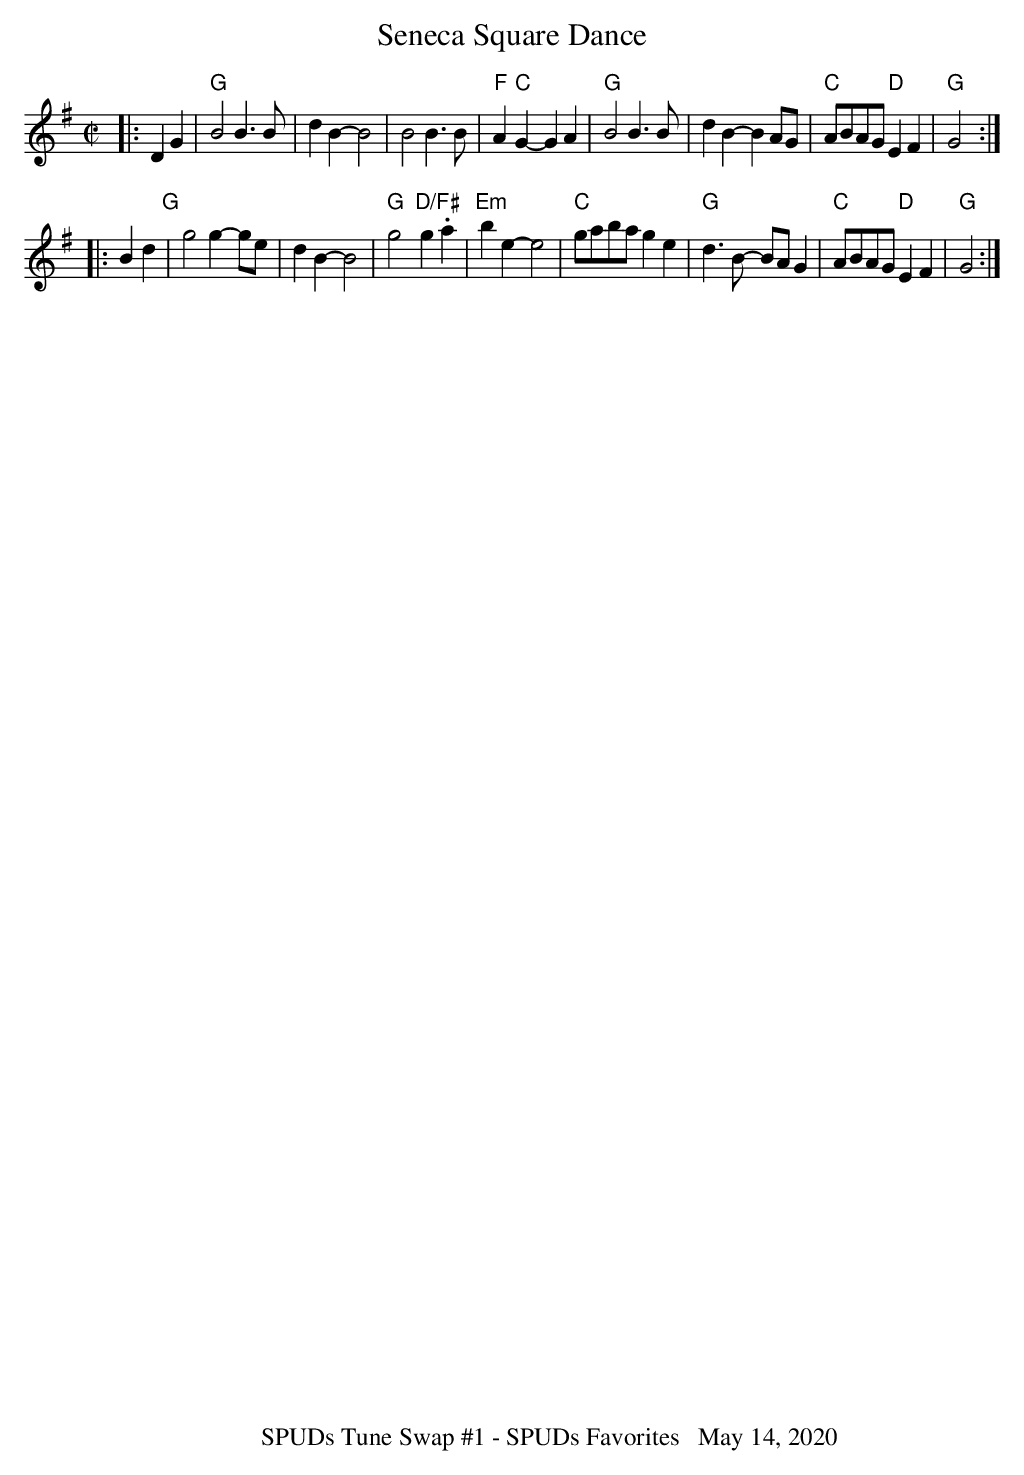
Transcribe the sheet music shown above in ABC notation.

X:1
T:Seneca Square Dance
M:C|
L:1/4
K:G
|:D G |"G"B2 B>B |d B-B2 | B2 B>B | "F" A "C" G-G A|\
"G"B2 B>B |d B-B A/G/ |"C" A/B/A/G/ "D" E F | "G" G2 :|
|: B d "G" |g2 g-g/e/ | d B-B2 | "G"g2 "D/F#" g.a | "Em" b e-e2|\
"C" g/a/b/a/ g e| "G" d>B- B/A/ G | "C" A/B/A/G/ "D" E F | "G"G2 :|
